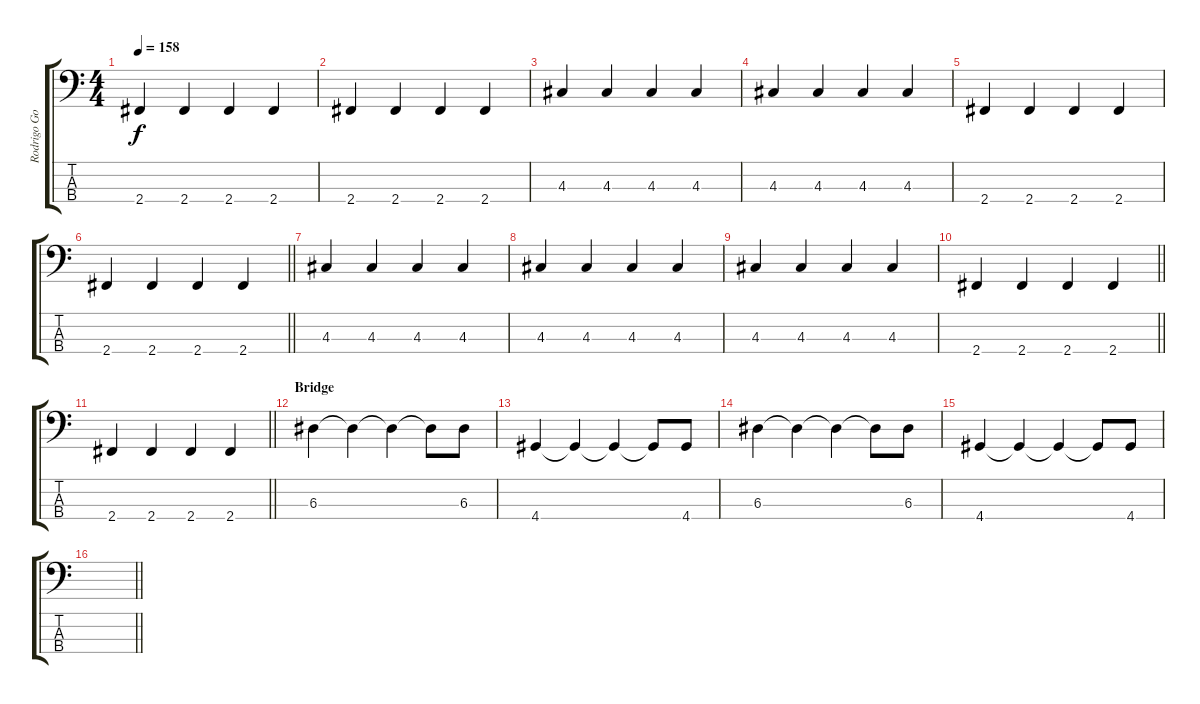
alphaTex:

\track ("Rodrigo Gonzalez" "Rodrigo Go") {instrument electricbassfinger}
\staff {score tabs}
\tuning (G2 D2 A1 E1) {hide}
\ts (4 4)
\tempo 158
\clef f4
\ks c
2.4.4{dy f} 2.4.4 2.4.4 2.4.4 |
2.4.4 2.4.4 2.4.4 2.4.4 |
4.3.4 4.3.4 4.3.4 4.3.4 |
4.3.4 4.3.4 4.3.4 4.3.4 |
2.4.4 2.4.4 2.4.4 2.4.4 |
\barLineRight lightlight
2.4.4 2.4.4 2.4.4 2.4.4 |
4.3.4 4.3.4 4.3.4 4.3.4 |
4.3.4 4.3.4 4.3.4 4.3.4 |
4.3.4 4.3.4 4.3.4 4.3.4 |
\barLineRight lightlight
2.4.4 2.4.4 2.4.4 2.4.4 |
\barLineRight lightlight
2.4.4 2.4.4 2.4.4 2.4.4 |
\section ("" "Bridge")
6.3.4 6.3{t}.4 6.3{t}.4 6.3{t}.8 6.3.8 |
4.4.4 4.4{t}.4 4.4{t}.4 4.4{t}.8 4.4.8 |
6.3.4 6.3{t}.4 6.3{t}.4 6.3{t}.8 6.3.8 |
4.4.4 4.4{t}.4 4.4{t}.4 4.4{t}.8 4.4.8 |
\barLineRight lightlight
